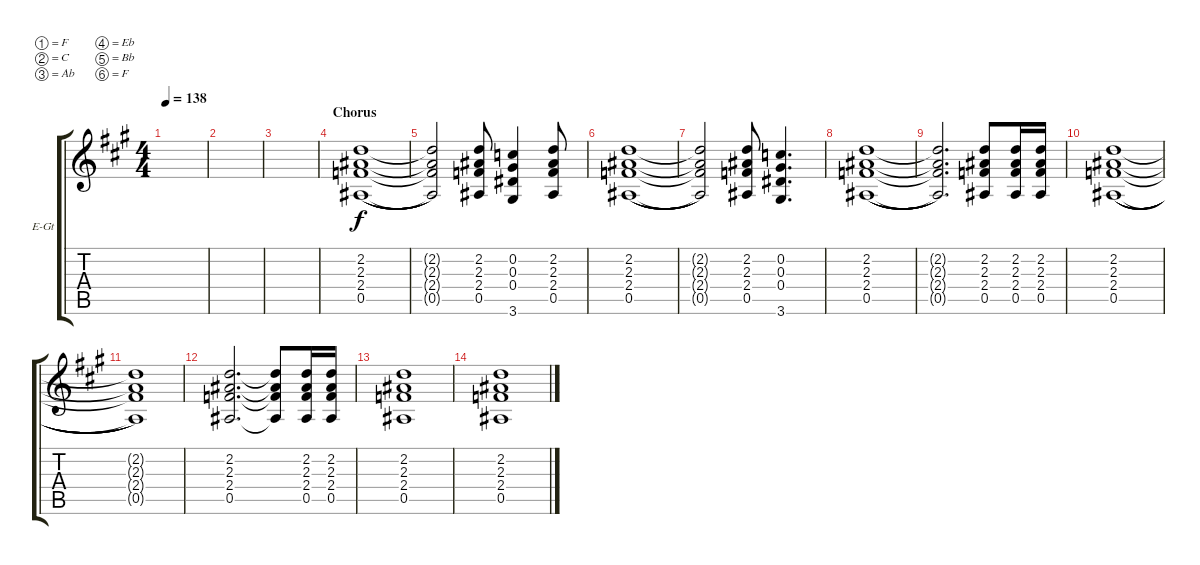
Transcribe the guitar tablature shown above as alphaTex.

\defaultSystemsLayout 4
\bracketExtendMode groupsimilarinstruments
\firstSystemTrackNameOrientation horizontal
\otherSystemsTrackNameOrientation horizontal
\track ("1 Guitar" "E-Gt") {instrument distortionguitar}
\staff {score tabs}
\tuning (F4 C4 Ab3 Eb3 Bb2 F2)
\ts (4 4)
\tempo 138
\clef g2
\scale
0.929382
\ks a
|
\scale
1.07062 |
\scale
0.929382 |
\section ("" "Chorus")
\scale
1.07062 (2.4 2.3 2.2 0.5).1{legatoorigin} |
\scale
0.929382 (2.4{t} 2.3{t} 2.2{t} 0.5{t}).2 (2.4 2.3 2.2 0.5).8 (3.6 0.4 0.3 0.2).4 (2.4 2.3 2.2 0.5).8 |
\scale
1.07062 (2.4 2.3 2.2 0.5).1{legatoorigin} |
\scale
0.929382 (2.4{t} 2.3{t} 2.2{t} 0.5{t}).2 (2.4 2.3 2.2 0.5).8 (3.6 0.4 0.3 0.2).4{d} |
\scale
1.07062 (2.4 2.3 2.2 0.5).1{legatoorigin} |
\scale
0.929382 (2.4{t} 2.3{t} 2.2{t} 0.5{t}).2{d} (2.4 2.3 2.2 0.5).8 (2.4 2.3 2.2 0.5).16 (2.4 2.3 2.2 0.5).16 |
\scale
1.07062 (2.4 2.3 2.2 0.5).1{legatoorigin} |
\scale
0.929382 (2.4{t} 2.3{t} 2.2{t} 0.5{t}).1 |
\scale
1.07062 (0.5 2.4 2.3 2.2).2{d} (0.5{t} 2.4{t} 2.3{t} 2.2{t}).8 (0.5 2.4 2.3 2.2).16 (0.5 2.4 2.3 2.2).16 |
\scale
0.929382 (0.5 2.4 2.3 2.2).1 |
\scale
1.07062 (0.5 2.4 2.3 2.2).1 |
\scale
0.929382 |
\scale
1.07062
